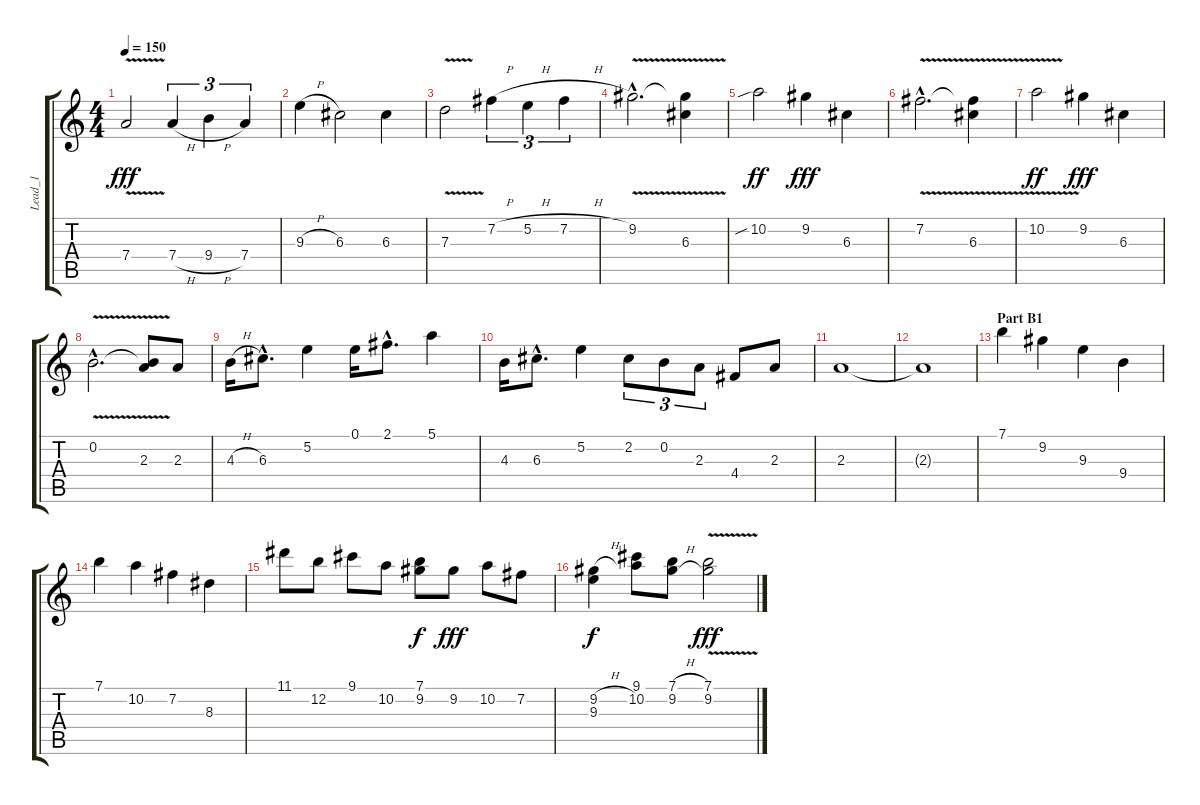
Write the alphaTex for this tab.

\track ("Lead_1" "Lead_1") {instrument acousticguitarnylon}
\staff {score tabs}
\tuning (E4 B3 G3 D3 A2 E2) {hide}
\ts (4 4)
\tempo 150
\clef g2
\ks c
7.4{v}.2{dy fff} 7.4{h}.4{tu (3 2)} 9.4{h}.4{tu (3 2)} 7.4.4{tu (3 2)} |
9.3{h}.4 6.3.2 6.3.4 |
7.3{v}.2 7.2{h}.4{tu (3 2)} 5.2{h}.4{tu (3 2)} 7.2{h}.4{tu (3 2)} |
9.2{v hac}.2{d} (9.2{t} 6.3).4 |
10.2{sib}.2{dy ff} 9.2.4{dy fff} 6.3.4 |
7.2{v hac}.2{d} (7.2{t} 6.3).4 |
10.2{v}.2{dy ff} 9.2.4{dy fff} 6.3.4 |
0.2{v hac}.2{d} (0.2{t} 2.3).8 2.3.8 |
4.3{h}.16 6.3{hac}.8{d} 5.2.4 0.1.16 2.1{hac}.8{d} 5.1.4 |
4.3.16 6.3{hac}.8{d} 5.2.4 2.2.8{tu (3 2)} 0.2.8{tu (3 2)} 2.3.8{tu (3 2)} 4.4.8 2.3.8 |
2.3.1 |
2.3{t}.1 |
\section ("" "Part B1")
7.1.4{instrument acousticguitarsteel} 9.2.4 9.3.4 9.4.4 |
7.1.4 10.2.4 7.2.4 8.3.4 |
11.1.8 12.2.8 9.1.8 10.2.8 (7.1 9.2).8{dy f} 9.2.8{dy fff} 10.2.8 7.2.8 |
(9.2{h} 9.3).4{dy f} (9.1 10.2).8 (7.1{h} 9.2{h}).8 (7.1{v} 9.2{v}).2{dy fff}
